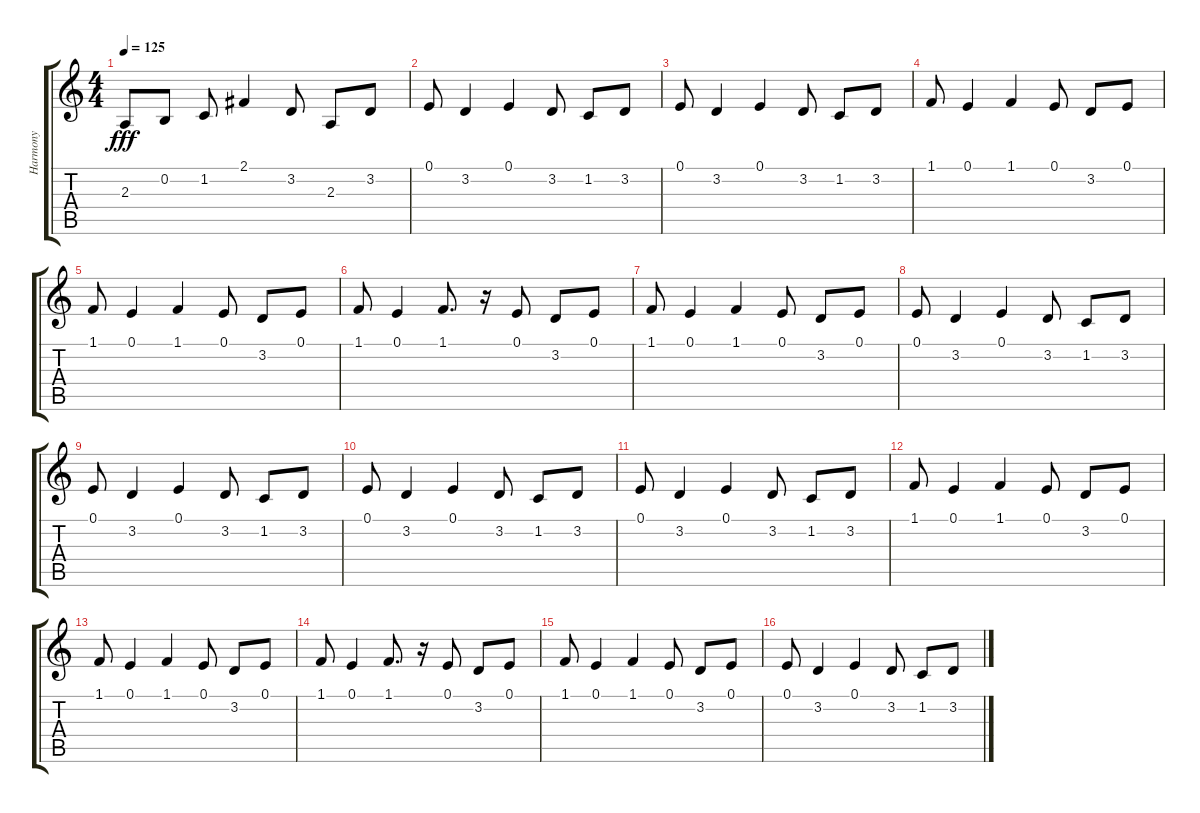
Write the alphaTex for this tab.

\track ("Harmony" "Harmony") {instrument electricgrandpiano}
\staff {score tabs}
\tuning (E4 B3 G3 D3 A2 E2) {hide}
\ts (4 4)
\tempo 125
\clef g2
\ks c
2.3.8{dy fff} 0.2.8 1.2.8 2.1.4 3.2.8 2.3.8 3.2.8 |
0.1.8 3.2.4 0.1.4 3.2.8 1.2.8 3.2.8 |
0.1.8 3.2.4 0.1.4 3.2.8 1.2.8 3.2.8 |
1.1.8 0.1.4 1.1.4 0.1.8 3.2.8 0.1.8 |
1.1.8 0.1.4 1.1.4 0.1.8 3.2.8 0.1.8 |
1.1.8 0.1.4 1.1.8{d} r.16 0.1.8 3.2.8 0.1.8 |
1.1.8 0.1.4 1.1.4 0.1.8 3.2.8 0.1.8 |
0.1.8 3.2.4 0.1.4 3.2.8 1.2.8 3.2.8 |
0.1.8 3.2.4 0.1.4 3.2.8 1.2.8 3.2.8 |
0.1.8 3.2.4 0.1.4 3.2.8 1.2.8 3.2.8 |
0.1.8 3.2.4 0.1.4 3.2.8 1.2.8 3.2.8 |
1.1.8 0.1.4 1.1.4 0.1.8 3.2.8 0.1.8 |
1.1.8 0.1.4 1.1.4 0.1.8 3.2.8 0.1.8 |
1.1.8 0.1.4 1.1.8{d} r.16 0.1.8 3.2.8 0.1.8 |
1.1.8 0.1.4 1.1.4 0.1.8 3.2.8 0.1.8 |
0.1.8 3.2.4 0.1.4 3.2.8 1.2.8 3.2.8
